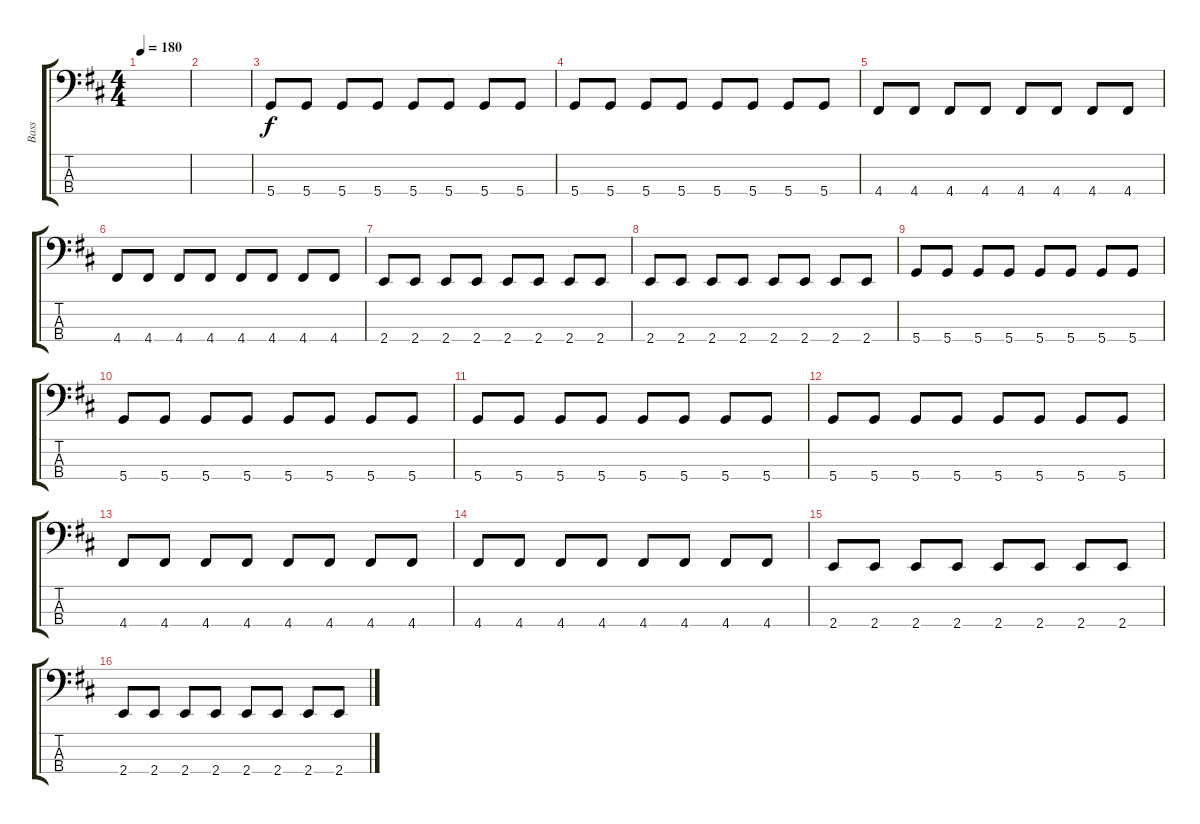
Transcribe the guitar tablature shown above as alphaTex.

\track ("Bass" "Bass") {instrument electricbassfinger}
\staff {score tabs}
\tuning (G2 D2 A1 D1) {hide}
\ts (4 4)
\tempo 180
\clef f4
\ks d
|
|
5.4.8 5.4.8 5.4.8 5.4.8 5.4.8 5.4.8 5.4.8 5.4.8 |
5.4.8 5.4.8 5.4.8 5.4.8 5.4.8 5.4.8 5.4.8 5.4.8 |
4.4.8 4.4.8 4.4.8 4.4.8 4.4.8 4.4.8 4.4.8 4.4.8 |
4.4.8 4.4.8 4.4.8 4.4.8 4.4.8 4.4.8 4.4.8 4.4.8 |
2.4.8 2.4.8 2.4.8 2.4.8 2.4.8 2.4.8 2.4.8 2.4.8 |
2.4.8 2.4.8 2.4.8 2.4.8 2.4.8 2.4.8 2.4.8 2.4.8 |
5.4.8 5.4.8 5.4.8 5.4.8 5.4.8 5.4.8 5.4.8 5.4.8 |
5.4.8 5.4.8 5.4.8 5.4.8 5.4.8 5.4.8 5.4.8 5.4.8 |
5.4.8 5.4.8 5.4.8 5.4.8 5.4.8 5.4.8 5.4.8 5.4.8 |
5.4.8 5.4.8 5.4.8 5.4.8 5.4.8 5.4.8 5.4.8 5.4.8 |
4.4.8 4.4.8 4.4.8 4.4.8 4.4.8 4.4.8 4.4.8 4.4.8 |
4.4.8 4.4.8 4.4.8 4.4.8 4.4.8 4.4.8 4.4.8 4.4.8 |
2.4.8 2.4.8 2.4.8 2.4.8 2.4.8 2.4.8 2.4.8 2.4.8 |
2.4.8 2.4.8 2.4.8 2.4.8 2.4.8 2.4.8 2.4.8 2.4.8
